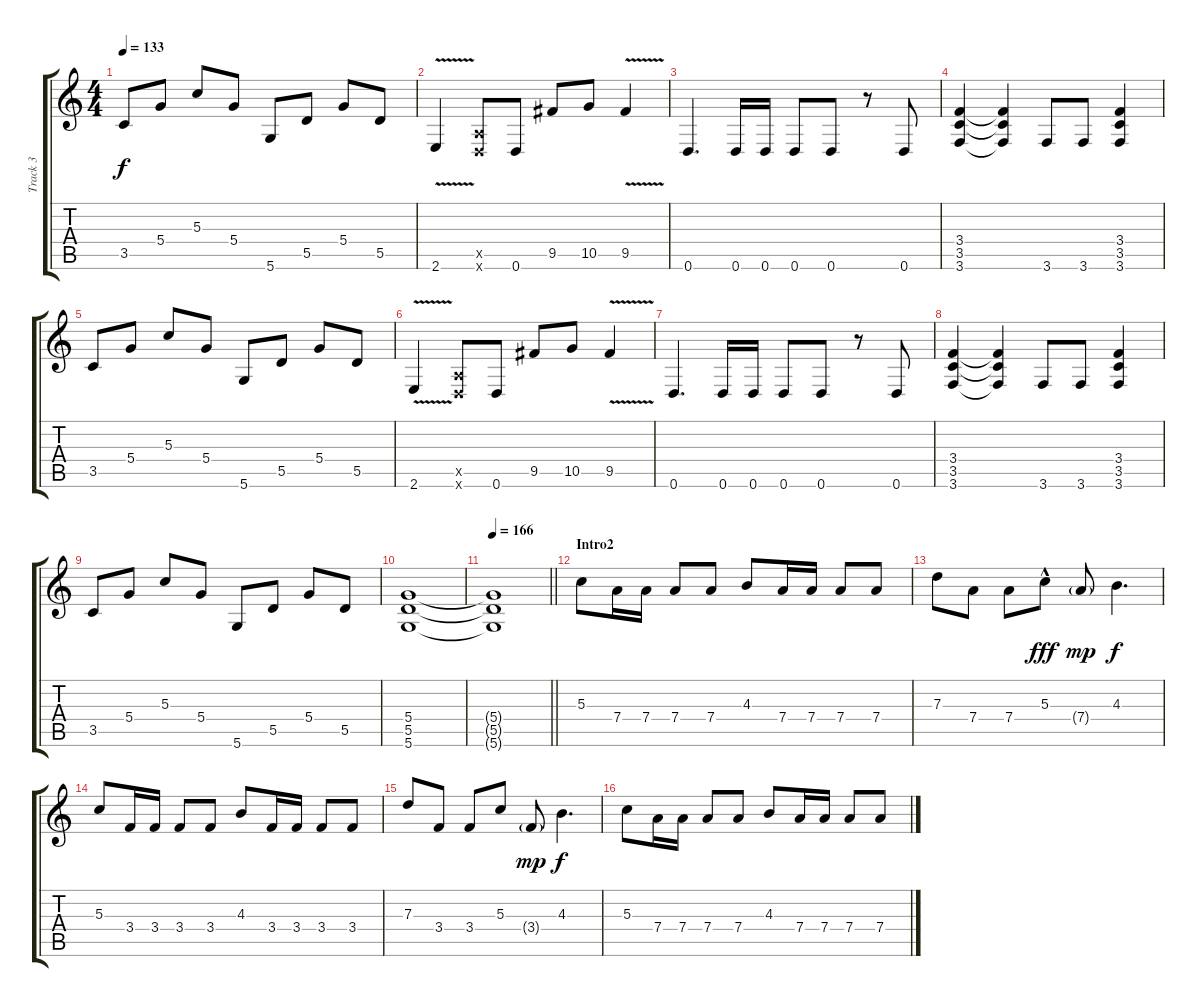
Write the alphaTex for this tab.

\track ("Track 3" "Track 3") {instrument distortionguitar}
\staff {score tabs}
\tuning (E4 B3 G3 D3 A2 D2) {hide}
\ts (4 4)
\tempo 133
\clef g2
\ks c
3.5.8{dy f} 5.4.8 5.3.8 5.4.8 5.6.8 5.5.8 5.4.8 5.5.8 |
2.6{v}.4 (0.5{x} 0.6{x}).8 0.6.8 9.5.8 10.5.8 9.5{v}.4 |
0.6.4{d} 0.6.16 0.6.16 0.6.8 0.6.8 r.8 0.6.8 |
(3.4 3.5 3.6).4 (3.4{t} 3.5{t} 3.6{t}).4 3.6.8 3.6.8 (3.4 3.5 3.6).4 |
3.5.8 5.4.8 5.3.8 5.4.8 5.6.8 5.5.8 5.4.8 5.5.8 |
2.6{v}.4 (0.5{x} 0.6{x}).8 0.6.8 9.5.8 10.5.8 9.5{v}.4 |
0.6.4{d} 0.6.16 0.6.16 0.6.8 0.6.8 r.8 0.6.8 |
(3.4 3.5 3.6).4 (3.4{t} 3.5{t} 3.6{t}).4 3.6.8 3.6.8 (3.4 3.5 3.6).4 |
3.5.8 5.4.8 5.3.8 5.4.8 5.6.8 5.5.8 5.4.8 5.5.8 |
(5.4 5.5 5.6).1 |
\tempo 166
\barLineRight lightlight
(5.4{t} 5.5{t} 5.6{t}).1 |
\section ("" "Intro2")
5.3.8 7.4.16 7.4.16 7.4.8 7.4.8 4.3.8 7.4.16 7.4.16 7.4.8 7.4.8 |
7.3.8 7.4.8 7.4.8 5.3{hac}.8{dy fff} 7.4{g}.8{dy mp} 4.3.4{d dy f} |
5.3.8 3.4.16 3.4.16 3.4.8 3.4.8 4.3.8 3.4.16 3.4.16 3.4.8 3.4.8 |
7.3.8 3.4.8 3.4.8 5.3.8 3.4{g}.8{dy mp} 4.3.4{d dy f} |
5.3.8 7.4.16 7.4.16 7.4.8 7.4.8 4.3.8 7.4.16 7.4.16 7.4.8 7.4.8
